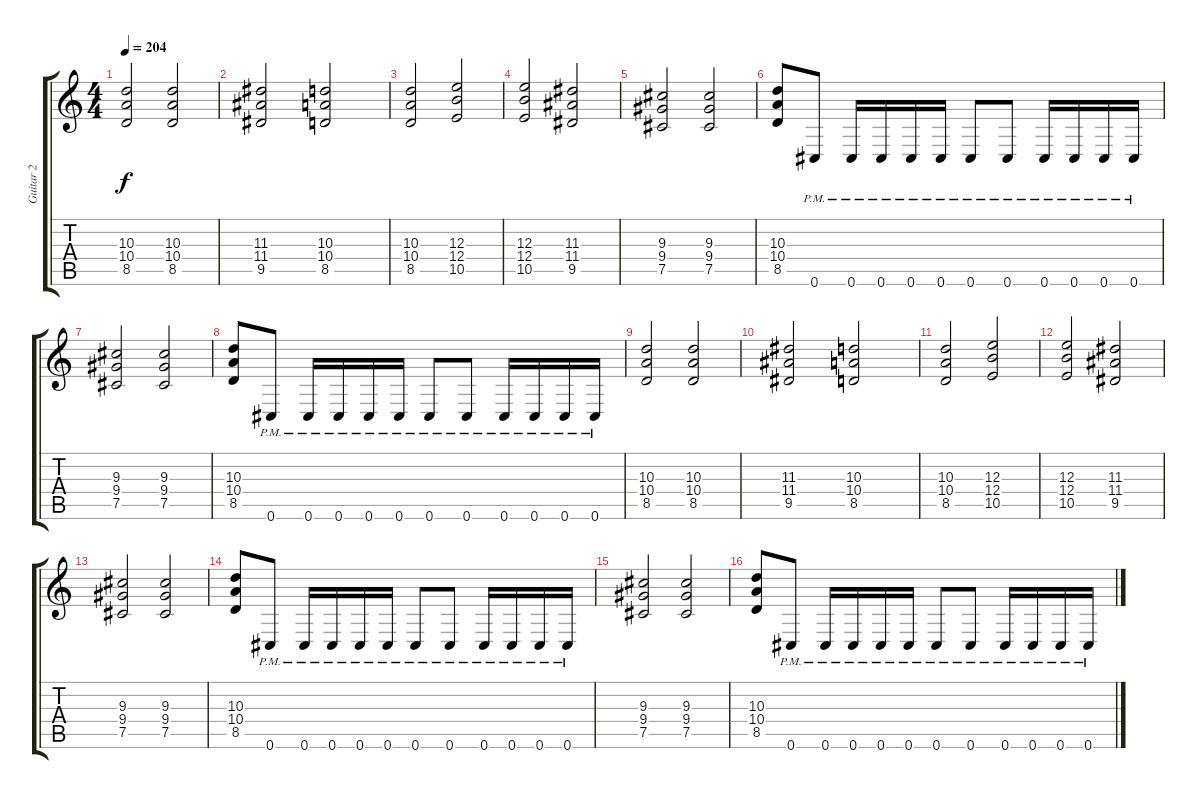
\track ("Guitar 2" "Guitar 2") {instrument distortionguitar}
\staff {score tabs}
\tuning (Db4 Ab3 E3 B2 Gb2 Db2) {hide}
\ts (4 4)
\tempo 204
\clef g2
\ks c
(10.3 10.4 8.5).2{dy f instrument distortionguitar} (10.3 10.4 8.5).2 |
(11.3 11.4 9.5).2 (10.3 10.4 8.5).2 |
(10.3 10.4 8.5).2 (12.3 12.4 10.5).2 |
(12.3 12.4 10.5).2 (11.3 11.4 9.5).2 |
(9.3 9.4 7.5).2 (9.3 9.4 7.5).2 |
(10.3 10.4 8.5).8 0.6{pm}.8 0.6{pm}.16 0.6{pm}.16 0.6{pm}.16 0.6{pm}.16 0.6{pm}.8 0.6{pm}.8 0.6{pm}.16 0.6{pm}.16 0.6{pm}.16 0.6{pm}.16 |
(9.3 9.4 7.5).2 (9.3 9.4 7.5).2 |
(10.3 10.4 8.5).8 0.6{pm}.8 0.6{pm}.16 0.6{pm}.16 0.6{pm}.16 0.6{pm}.16 0.6{pm}.8 0.6{pm}.8 0.6{pm}.16 0.6{pm}.16 0.6{pm}.16 0.6{pm}.16 |
(10.3 10.4 8.5).2 (10.3 10.4 8.5).2 |
(11.3 11.4 9.5).2 (10.3 10.4 8.5).2 |
(10.3 10.4 8.5).2 (12.3 12.4 10.5).2 |
(12.3 12.4 10.5).2 (11.3 11.4 9.5).2 |
(9.3 9.4 7.5).2 (9.3 9.4 7.5).2 |
(10.3 10.4 8.5).8 0.6{pm}.8 0.6{pm}.16 0.6{pm}.16 0.6{pm}.16 0.6{pm}.16 0.6{pm}.8 0.6{pm}.8 0.6{pm}.16 0.6{pm}.16 0.6{pm}.16 0.6{pm}.16 |
(9.3 9.4 7.5).2 (9.3 9.4 7.5).2 |
(10.3 10.4 8.5).8 0.6{pm}.8 0.6{pm}.16 0.6{pm}.16 0.6{pm}.16 0.6{pm}.16 0.6{pm}.8 0.6{pm}.8 0.6{pm}.16 0.6{pm}.16 0.6{pm}.16 0.6{pm}.16
